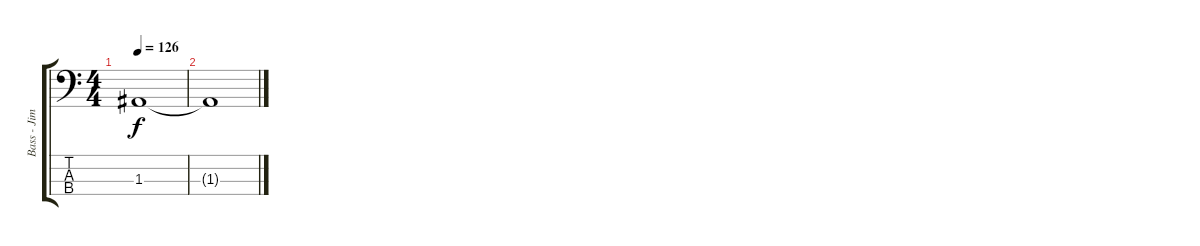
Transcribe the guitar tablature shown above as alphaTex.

\track ("Bass - Jim" "Bass - Jim") {instrument electricbassfinger}
\staff {score tabs}
\tuning (G2 D2 A1 E1) {hide}
\ts (4 4)
\tempo 126
\clef f4
\ks c
1.3{t}.1{dy f} |
1.3{t}.1
